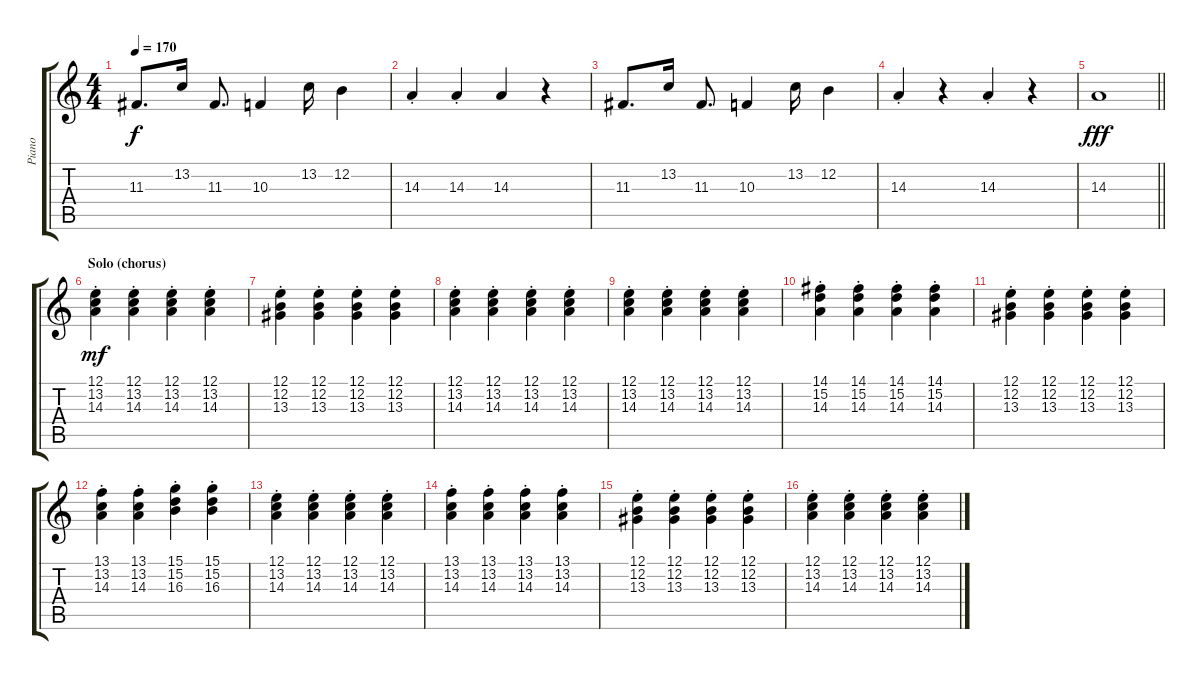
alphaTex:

\track ("Piano" "Piano") {instrument honkytonkpiano}
\staff {score tabs}
\tuning (E4 B3 G3 D3 A2 E2) {hide}
\ts (4 4)
\tempo 170
\clef g2
\ks aminor
11.3.8{d dy f} 13.2.16 11.3.8{d} 10.3.4 13.2.16 12.2.4 |
14.3{st}.4 14.3{st}.4 14.3.4 r.4 |
11.3.8{d} 13.2.16 11.3.8{d} 10.3.4 13.2.16 12.2.4 |
14.3{st}.4 r.4 14.3{st}.4 r.4 |
\barLineRight lightlight
14.3.1{dy fff} |
\section ("" "Solo (chorus)")
(12.1{st} 13.2{st} 14.3{st}).4{dy mf} (12.1{st} 13.2{st} 14.3{st}).4 (12.1{st} 13.2{st} 14.3{st}).4 (12.1{st} 13.2{st} 14.3{st}).4 |
(12.1{st} 12.2{st} 13.3{st}).4 (12.1{st} 12.2{st} 13.3{st}).4 (12.1{st} 12.2{st} 13.3{st}).4 (12.1{st} 12.2{st} 13.3{st}).4 |
(12.1{st} 13.2{st} 14.3{st}).4 (12.1{st} 13.2{st} 14.3{st}).4 (12.1{st} 13.2{st} 14.3{st}).4 (12.1{st} 13.2{st} 14.3{st}).4 |
(12.1{st} 13.2{st} 14.3{st}).4 (12.1{st} 13.2{st} 14.3{st}).4 (12.1{st} 13.2{st} 14.3{st}).4 (12.1{st} 13.2{st} 14.3{st}).4 |
(14.1{st} 15.2{st} 14.3{st}).4 (14.1{st} 15.2{st} 14.3{st}).4 (14.1{st} 15.2{st} 14.3{st}).4 (14.1{st} 15.2{st} 14.3{st}).4 |
(12.1{st} 12.2{st} 13.3{st}).4 (12.1{st} 12.2{st} 13.3{st}).4 (12.1{st} 12.2{st} 13.3{st}).4 (12.1{st} 12.2{st} 13.3{st}).4 |
(13.1{st} 13.2{st} 14.3{st}).4 (13.1{st} 13.2{st} 14.3{st}).4 (15.1{st} 15.2{st} 16.3{st}).4 (15.1{st} 15.2{st} 16.3{st}).4 |
(12.1{st} 13.2{st} 14.3{st}).4 (12.1{st} 13.2{st} 14.3{st}).4 (12.1{st} 13.2{st} 14.3{st}).4 (12.1{st} 13.2{st} 14.3{st}).4 |
(13.1{st} 13.2{st} 14.3{st}).4 (13.1{st} 13.2{st} 14.3{st}).4 (13.1{st} 13.2{st} 14.3{st}).4 (13.1{st} 13.2{st} 14.3{st}).4 |
(12.1{st} 12.2{st} 13.3{st}).4 (12.1{st} 12.2{st} 13.3{st}).4 (12.1{st} 12.2{st} 13.3{st}).4 (12.1{st} 12.2{st} 13.3{st}).4 |
(12.1{st} 13.2{st} 14.3{st}).4 (12.1{st} 13.2{st} 14.3{st}).4 (12.1{st} 13.2{st} 14.3{st}).4 (12.1{st} 13.2{st} 14.3{st}).4
